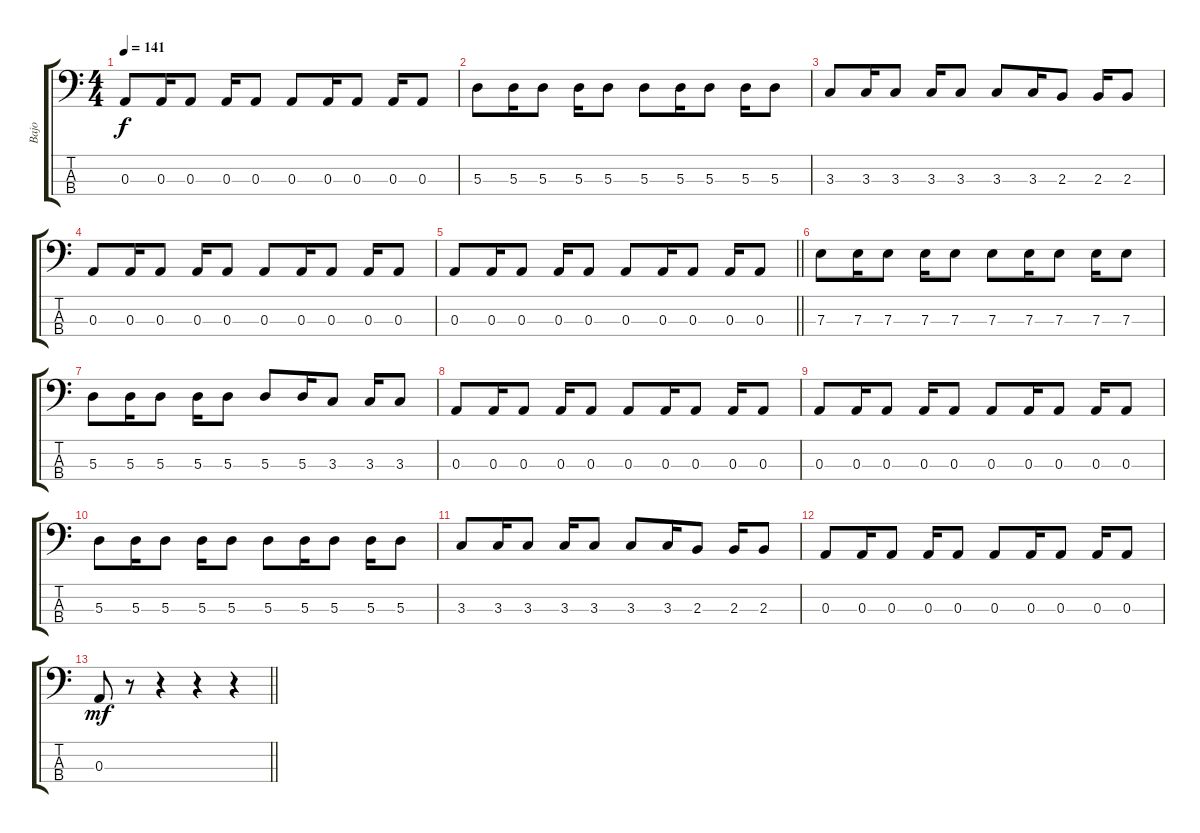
\track ("Bajo" "Bajo") {instrument electricbassfinger}
\staff {score tabs}
\tuning (G2 D2 A1 E1) {hide}
\ts (4 4)
\tempo 141
\clef f4
\ks c
0.3.8{dy f} 0.3.16 0.3.8 0.3.16 0.3.8 0.3.8 0.3.16 0.3.8 0.3.16 0.3.8 |
5.3.8 5.3.16 5.3.8 5.3.16 5.3.8 5.3.8 5.3.16 5.3.8 5.3.16 5.3.8 |
3.3.8 3.3.16 3.3.8 3.3.16 3.3.8 3.3.8 3.3.16 2.3.8 2.3.16 2.3.8 |
0.3.8 0.3.16 0.3.8 0.3.16 0.3.8 0.3.8 0.3.16 0.3.8 0.3.16 0.3.8 |
\barLineRight lightlight
0.3.8 0.3.16 0.3.8 0.3.16 0.3.8 0.3.8 0.3.16 0.3.8 0.3.16 0.3.8 |
\section ("" "")
7.3.8 7.3.16 7.3.8 7.3.16 7.3.8 7.3.8 7.3.16 7.3.8 7.3.16 7.3.8 |
5.3.8 5.3.16 5.3.8 5.3.16 5.3.8 5.3.8 5.3.16 3.3.8 3.3.16 3.3.8 |
0.3.8 0.3.16 0.3.8 0.3.16 0.3.8 0.3.8 0.3.16 0.3.8 0.3.16 0.3.8 |
0.3.8 0.3.16 0.3.8 0.3.16 0.3.8 0.3.8 0.3.16 0.3.8 0.3.16 0.3.8 |
5.3.8 5.3.16 5.3.8 5.3.16 5.3.8 5.3.8 5.3.16 5.3.8 5.3.16 5.3.8 |
3.3.8 3.3.16 3.3.8 3.3.16 3.3.8 3.3.8 3.3.16 2.3.8 2.3.16 2.3.8 |
0.3.8 0.3.16 0.3.8 0.3.16 0.3.8 0.3.8 0.3.16 0.3.8 0.3.16 0.3.8 |
\barLineRight lightlight
0.3.8{dy mf} r.8 r.4 r.4 r.4
